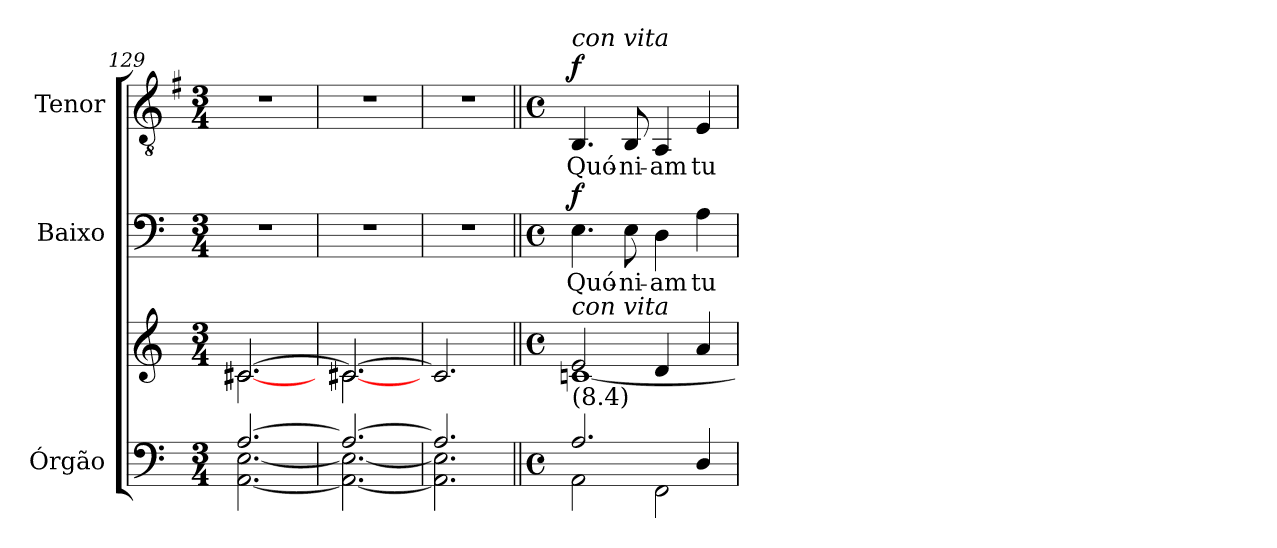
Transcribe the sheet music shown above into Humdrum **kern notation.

**kern	**kern	**kern	**text	**dynam	**kern	**text	**dynam
*part3	*part3	*part2	*part2	*part2	*part1	*part1	*part1
*staff4	*staff3	*staff2	*staff2	*staff2	*staff1	*staff1	*staff1
*I"Órgão	*	*I"Baixo	*	*	*I"Tenor	*	*
*I'Órg.	*	*	*	*	*I'Tr.	*	*
*clefF4	*clefG2	*clefF4	*	*	*clefGv2	*	*
*	*	*	*	*	*ITrd4c7	*	*
*k[]	*k[]	*k[]	*	*	*k[]	*	*
*C:	*C:	*C:	*	*	*C:	*	*
*M3/4	*M3/4	*M3/4	*	*	*M3/4	*	*
=129	=129	=129	=129	=129	=129	=129	=129
*^	*^	*	*	*	*	*	*
!	!	!	!	!LO:N:vis=1	!	!	!LO:N:vis=1	!	!
[>2.Ai/	[<2.AAi\ [<2.Ei	[>2.c#Xi/	[<2.c#i\	2.r	.	.	2.r	.	.
=130	=130	=130	=130	=130	=130	=130	=130	=130	=130
!	!	!	!	!LO:N:vis=1	!	!	!LO:N:vis=1	!	!
2.Ai/_>	2.AAi\_< 2.Ei_<	2.c#Xi/_<	[<2.c#i\	2.r	.	.	2.r	.	.
=131	=131	=131	=131	=131	=131	=131	=131	=131	=131
!	!	!	!	!LO:N:vis=1	!	!	!LO:N:vis=1	!	!
*	*	*v	*v	*	*	*	*	*	*
2.Ai/]	2.AAi\] 2.Ei]	2.c#i/]	2.r	.	.	2.r	.	.
!!LO:LB:g=z
=132||	=132||	=132||	=132||	=132||	=132||	=132||	=132||	=132||
*M4/4	*	*M4/4	*M4/4	*	*	*M4/4	*	*
*met(c)	*	*met(c)	*met(c)	*	*	*met(c)	*	*
*	*	*^	*	*	*	*	*	*
!	!	!	!	!	!LO:LY:b:color=#000000	!	!	!	!
!	!	!	!	!	!	!	!LO:TX:a:i:t=con vita	!	!
!	!	!LO:TX:a:i:t=con vita	!	!	!	!	!	!	!
!LO:TX:a:t=(8.4)	!	!	!	!	!	!	!	!	!
!	!	!	!	!	!	!	!	!LO:LY:b:color=#000000	!
2.Ai/	2AAi\	2ei/	[<1cni	4.Ei\	Quó-	f	4.EEi/	Quó-	f
!	!	!	!	!	!LO:LY:b:color=#000000	!	!	!	!
!	!	!	!	!	!	!	!	!LO:LY:b:color=#000000	!
.	.	.	.	8Ei\	-ni-	.	8EEi/	-ni-	.
!	!	!	!	!	!LO:LY:b:color=#000000	!	!	!	!
!	!	!	!	!	!	!	!	!LO:LY:b:color=#000000	!
.	2FFi\	4di/	.	4Di\	-am	.	4DDi/	-am	.
!	!	!	!	!	!LO:LY:b:color=#000000	!	!	!	!
!	!	!	!	!	!	!	!	!LO:LY:b:color=#000000	!
4Di/	.	4ai/	.	4Ai\	tu	.	4AAi/	tu	.
*v	*v	*	*	*	*	*	*	*	*
*	*v	*v	*	*	*	*	*	*
=	=	=	=	=	=	=	=
*-	*-	*-	*-	*-	*-	*-	*-
